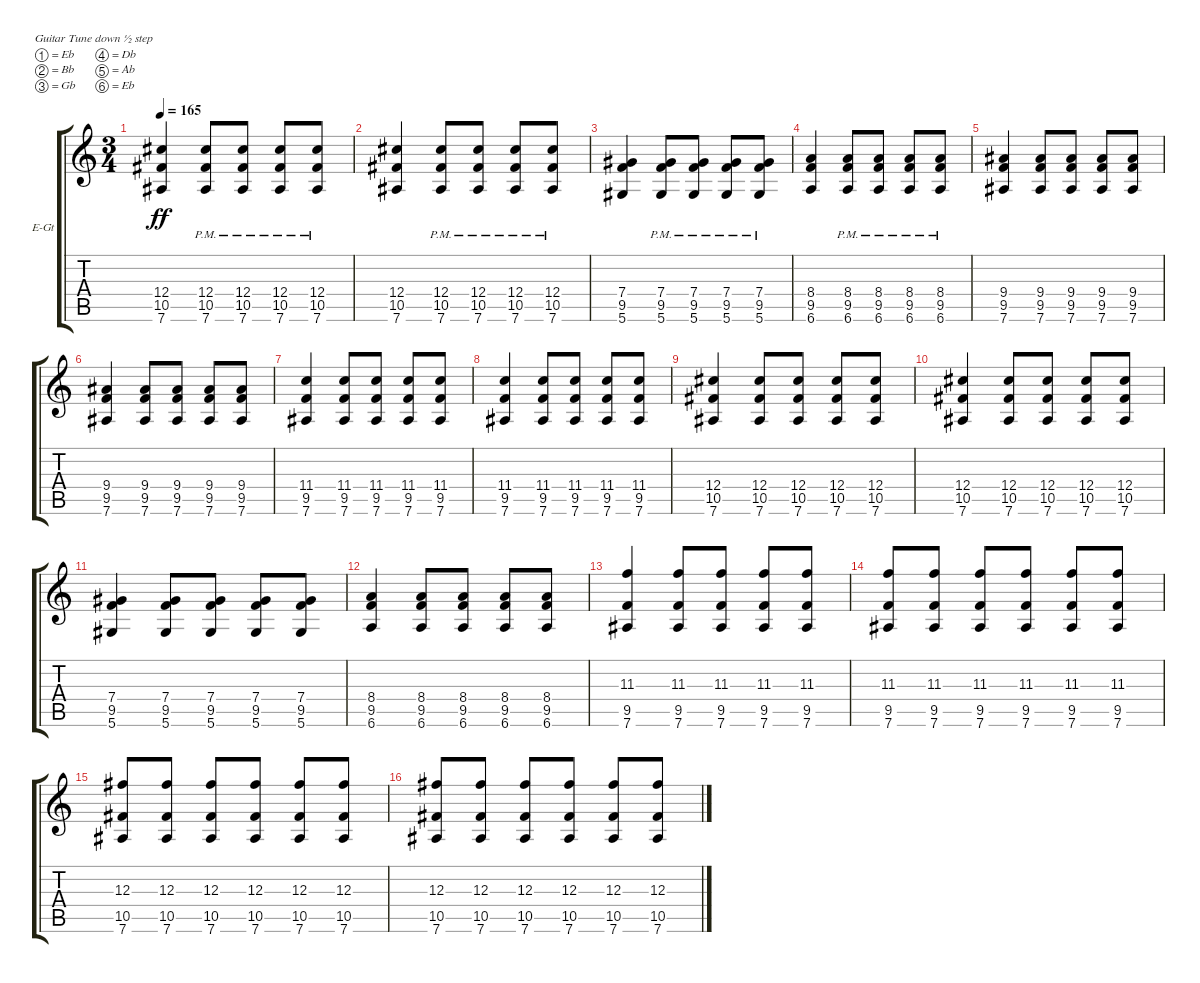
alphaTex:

\bracketExtendMode groupsimilarinstruments
\firstSystemTrackNameOrientation horizontal
\otherSystemsTrackNameOrientation horizontal
\track ("Electric Guitar 2" "E-Gt") {instrument distortionguitar}
\staff {score tabs}
\tuning (Eb4 Bb3 Gb3 Db3 Ab2 Eb2)
\ts (3 4)
\tempo 165
\clef g2
\ks c
(7.6 10.5 12.4).4{dy ff} (7.6{pm} 10.5{pm} 12.4{pm}).8 (7.6{pm} 10.5{pm} 12.4{pm}).8 (7.6{pm} 10.5{pm} 12.4{pm}).8 (7.6{pm} 10.5{pm} 12.4{pm}).8 |
(7.6 10.5 12.4).4 (7.6{pm} 10.5{pm} 12.4{pm}).8 (7.6{pm} 10.5{pm} 12.4{pm}).8 (7.6{pm} 10.5{pm} 12.4{pm}).8 (7.6{pm} 10.5{pm} 12.4{pm}).8 |
(5.6 9.5 7.4).4 (5.6{pm} 9.5{pm} 7.4{pm}).8 (5.6{pm} 9.5{pm} 7.4{pm}).8 (5.6{pm} 9.5{pm} 7.4{pm}).8 (5.6{pm} 9.5{pm} 7.4{pm}).8 |
(6.6 9.5 8.4).4 (6.6{pm} 9.5{pm} 8.4{pm}).8 (6.6{pm} 9.5{pm} 8.4{pm}).8 (6.6{pm} 9.5{pm} 8.4{pm}).8 (6.6{pm} 9.5{pm} 8.4{pm}).8 |
(7.6 9.5 9.4).4 (7.6 9.5 9.4).8 (7.6 9.5 9.4).8 (7.6 9.5 9.4).8 (7.6 9.5 9.4).8 |
(7.6 9.5 9.4).4 (7.6 9.5 9.4).8 (7.6 9.5 9.4).8 (7.6 9.5 9.4).8 (7.6 9.5 9.4).8 |
(7.6 9.5 11.4).4 (7.6 9.5 11.4).8 (7.6 9.5 11.4).8 (7.6 9.5 11.4).8 (7.6 9.5 11.4).8 |
(7.6 9.5 11.4).4 (7.6 9.5 11.4).8 (7.6 9.5 11.4).8 (7.6 9.5 11.4).8 (7.6 9.5 11.4).8 |
(7.6 10.5 12.4).4 (7.6 10.5 12.4).8 (7.6 10.5 12.4).8 (7.6 10.5 12.4).8 (7.6 10.5 12.4).8 |
(7.6 10.5 12.4).4 (7.6 10.5 12.4).8 (7.6 10.5 12.4).8 (7.6 10.5 12.4).8 (7.6 10.5 12.4).8 |
(5.6 9.5 7.4).4 (5.6 9.5 7.4).8 (5.6 9.5 7.4).8 (5.6 9.5 7.4).8 (5.6 9.5 7.4).8 |
(6.6 9.5 8.4).4 (6.6 9.5 8.4).8 (6.6 9.5 8.4).8 (6.6 9.5 8.4).8 (6.6 9.5 8.4).8 |
(7.6 9.5 11.3).4 (7.6 9.5 11.3).8 (7.6 9.5 11.3).8 (7.6 9.5 11.3).8 (7.6 9.5 11.3).8 |
(7.6 9.5 11.3).8 (7.6 9.5 11.3).8 (7.6 9.5 11.3).8 (7.6 9.5 11.3).8 (7.6 9.5 11.3).8 (7.6 9.5 11.3).8 |
(7.6 10.5 12.3).8 (7.6 10.5 12.3).8 (7.6 10.5 12.3).8 (7.6 10.5 12.3).8 (7.6 10.5 12.3).8 (7.6 10.5 12.3).8 |
(7.6 10.5 12.3).8 (7.6 10.5 12.3).8 (7.6 10.5 12.3).8 (7.6 10.5 12.3).8 (7.6 10.5 12.3).8 (7.6 10.5 12.3).8
